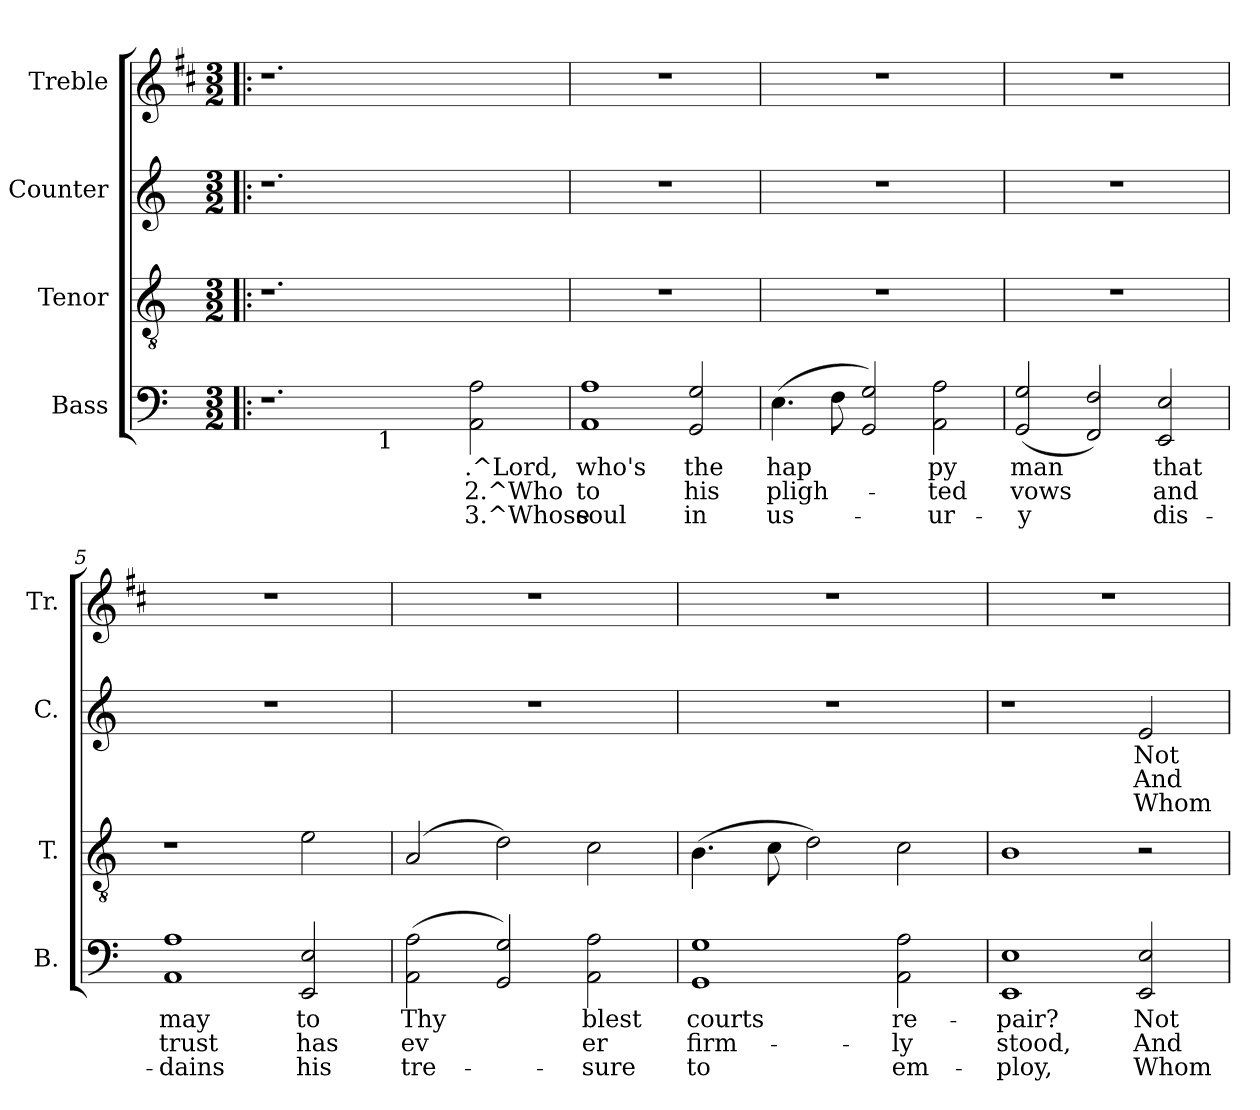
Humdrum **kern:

**kern	**text	**text	**text	**kern	**kern	**text	**text	**text	**kern
*part4	*part4	*part4	*part4	*part3	*part2	*part2	*part2	*part2	*part1
*staff4	*staff4	*staff4	*staff4	*staff3	*staff2	*staff2	*staff2	*staff2	*staff1
*I"Bass	*	*	*	*I"Tenor	*I"Counter	*	*	*	*I"Treble
*I'B.	*	*	*	*I'T.	*I'C.	*	*	*	*I'Tr.
!!LO:PB:g=z
*stria5	*	*	*	*stria5	*stria5	*	*	*	*stria5
*clefF4	*	*	*	*clefGv2	*clefG2	*	*	*	*clefG2
*	*	*	*	*	*	*	*	*	*ITrd1c2
*k[]	*	*	*	*k[]	*k[]	*	*	*	*k[]
*C:	*	*	*	*C:	*C:	*	*	*	*C:
*M3/2	*	*	*	*M3/2	*M3/2	*	*	*	*M3/2
=1!|:	=1!|:	=1!|:	=1!|:	=1!|:	=1!|:	=1!|:	=1!|:	=1!|:	=1!|:
*^	*	*	*	*	*	*	*	*	*
1.r	2ryy	.	.	.	1.r	1.r	.	.	.	1.r
.	8...ryy	.	.	.	.	.	.	.	.	.
!	!LO:TX:b:t=1	!	!	!	!	!	!	!	!	!
.	1ryy	.	.	.	.	.	.	.	.	.
!	!	!LO:LY:b:rj	!LO:LY:b:rj	!LO:LY:b:rj	!	!	!	!	!	!
2A\ 2AA\	.	.^Lord,	2.^Who	3.^Whose	2ryy	2ryy	.	.	.	2ryy
.	4ryy	.	.	.	.	.	.	.	.	.
.	64ryy	.	.	.	.	.	.	.	.	.
=2	=2	=2	=2	=2	=2	=2	=2	=2	=2	=2
!	!	!LO:LY:b:rj	!LO:LY:b:rj	!LO:LY:b:rj	!	!	!	!	!	!
*v	*v	*	*	*	*	*	*	*	*	*
1A 1AA	who's	to	soul	1.r	1.r	.	.	.	1.r
!	!LO:LY:b:rj	!LO:LY:b:rj	!LO:LY:b:rj	!	!	!	!	!	!
2G/ 2GG/	the	his	in	.	.	.	.	.	.
=3	=3	=3	=3	=3	=3	=3	=3	=3	=3
!	!LO:LY:b:rj	!LO:LY:b:rj	!LO:LY:b:rj	!	!	!	!	!	!
(>4.E\	hap-	-pligh-	-us-	1.r	1.r	.	.	.	1.r
!	!LO:LY:b:rj	!LO:LY:b:rj	!LO:LY:b:rj	!	!	!	!	!	!
8F\	-	.	.	.	.	.	.	.	.
!	!LO:LY:b:rj	!LO:LY:b:rj	!LO:LY:b:rj	!	!	!	!	!	!
2G/ 2GG/)	.	.	.	.	.	.	.	.	.
!	!LO:LY:b:rj	!LO:LY:b:rj	!LO:LY:b:rj	!	!	!	!	!	!
2A\ 2AA\	py	ted	ur-	.	.	.	.	.	.
=4	=4	=4	=4	=4	=4	=4	=4	=4	=4
!	!LO:LY:b:rj	!LO:LY:b:rj	!LO:LY:b:rj	!	!	!	!	!	!
(>2G/ 2GG/	-man	vows	y	1.r	1.r	.	.	.	1.r
!	!LO:LY:b:rj	!LO:LY:b:rj	!LO:LY:b:rj	!	!	!	!	!	!
2F/ 2FF/)	-	-	.	.	.	.	.	.	.
!	!LO:LY:b:rj	!LO:LY:b:rj	!LO:LY:b:rj	!	!	!	!	!	!
2E/ 2EE/	that	and	dis-	.	.	.	.	.	.
=5	=5	=5	=5	=5	=5	=5	=5	=5	=5
!	!LO:LY:b:rj	!LO:LY:b:rj	!LO:LY:b:rj	!	!	!	!	!	!
1A 1AA	-may	trust	dains	1r	1.r	.	.	.	1.r
!	!LO:LY:b:rj	!LO:LY:b:rj	!LO:LY:b:rj	!	!	!	!	!	!
2E/ 2EE/	to	has	his	2e\	.	.	.	.	.
=6	=6	=6	=6	=6	=6	=6	=6	=6	=6
!	!LO:LY:b:rj	!LO:LY:b:rj	!LO:LY:b:rj	!	!	!	!	!	!
(>2A\ 2AA\	Thy	ev-	-tre-	(>2A/	1.r	.	.	.	1.r
!	!LO:LY:b:rj	!LO:LY:b:rj	!LO:LY:b:rj	!	!	!	!	!	!
2G/ 2GG/)	--	-	.	2d\)	.	.	.	.	.
!	!LO:LY:b:rj	!LO:LY:b:rj	!LO:LY:b:rj	!	!	!	!	!	!
2A\ 2AA\	blest	er	sure	2c\	.	.	.	.	.
=7	=7	=7	=7	=7	=7	=7	=7	=7	=7
!	!LO:LY:b:rj	!LO:LY:b:rj	!LO:LY:b:rj	!	!	!	!	!	!
1G 1GG	courts	firm-	-to	(>4.B\	1.r	.	.	.	1.r
.	.	.	.	8c\	.	.	.	.	.
.	.	.	.	2d\)	.	.	.	.	.
!	!LO:LY:b:rj	!LO:LY:b:rj	!LO:LY:b:rj	!	!	!	!	!	!
2A\ 2AA\	re-	-ly	em-	2c\	.	.	.	.	.
!!LO:LB:g=z
=8	=8	=8	=8	=8	=8	=8	=8	=8	=8
!	!LO:LY:b:rj	!LO:LY:b:rj	!LO:LY:b:rj	!	!	!	!	!	!
1E 1EE	-pair?	stood,	ploy,	1B	1r	.	.	.	1.r
!	!LO:LY:b:rj	!LO:LY:b:rj	!LO:LY:b:rj	!	!	!LO:LY:b:cj	!LO:LY:b:cj	!LO:LY:b:cj	!
2E/ 2EE/	Not	And	Whom	2r	2e/	Not	And	Whom	.
=	=	=	=	=	=	=	=	=	=
*-	*-	*-	*-	*-	*-	*-	*-	*-	*-
